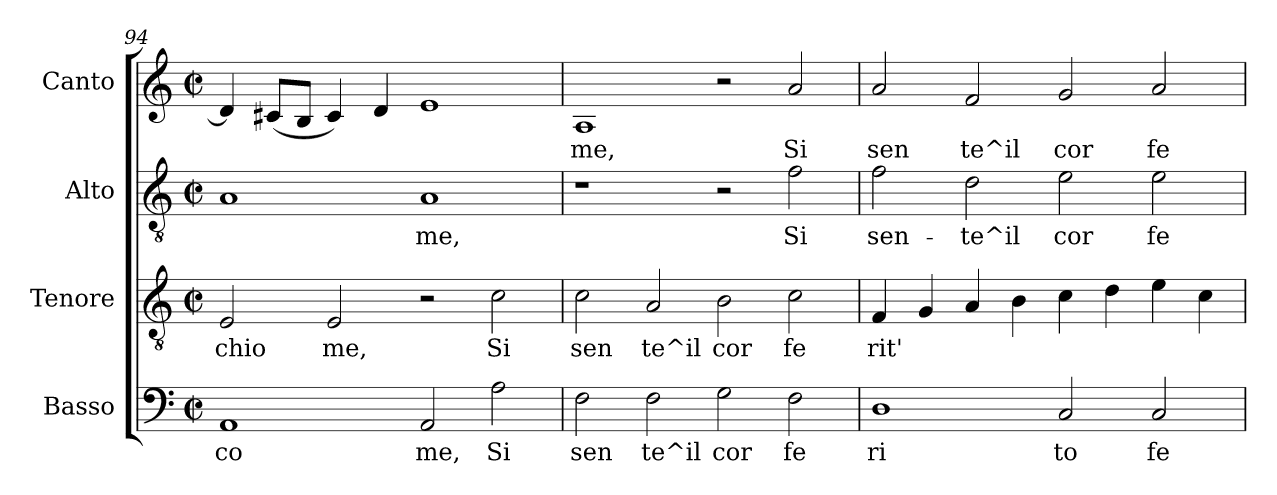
**kern	**text	**kern	**text	**kern	**text	**kern	**text
*part4	*part4	*part3	*part3	*part2	*part2	*part1	*part1
*staff4	*staff4	*staff3	*staff3	*staff2	*staff2	*staff1	*staff1
*I"Basso	*	*I"Tenore	*	*I"Alto	*	*I"Canto	*
*I'Basso	*	*I'Tenore	*	*I'Alto	*	*I'Canto	*
*clefF4	*	*clefGv2	*	*clefGv2	*	*clefG2	*
*k[]	*	*k[]	*	*k[]	*	*k[]	*
*C:	*	*C:	*	*C:	*	*C:	*
*M2/2	*	*M2/2	*	*M2/2	*	*M2/2	*
*met(c|)	*	*met(c|)	*	*met(c|)	*	*met(c|)	*
=94	=94	=94	=94	=94	=94	=94	=94
!	!LO:LY:b:cj	!	!LO:LY:b:cj	!	!LO:LY:b:cj	!	!LO:LY:a:cj
1AA	co	2E/	chio	1A	--	4d/]	.
!	!	!	!	!	!	!	!LO:LY:a:cj
.	.	.	.	.	.	(<8c#X/L	.
!	!	!	!	!	!	!	!LO:LY:a:cj
.	.	.	.	.	.	8B/J	.
!	!	!	!LO:LY:b:cj	!	!	!	!LO:LY:a:cj
.	.	2E/	me,	.	.	4c#/)	.
!	!	!	!	!	!	!	!LO:LY:a:cj
.	.	.	.	.	.	4d/	.
!	!LO:LY:b:cj	!	!	!	!LO:LY:b:cj	!	!LO:LY:a:cj
2AA/	me,	2r	.	1A	-me,	1e	.
!	!LO:LY:b:cj	!	!LO:LY:b:cj	!	!	!	!
2A\	Si	2c\	Si	.	.	.	.
=95	=95	=95	=95	=95	=95	=95	=95
!	!LO:LY:b:cj	!	!LO:LY:b:cj	!	!	!	!LO:LY:a:cj
2F\	sen	2c\	sen	1r	.	1A	me,
!	!LO:LY:b:cj	!	!LO:LY:b:cj	!	!	!	!
2F\	te^il	2A/	te^il	.	.	.	.
!	!LO:LY:b:cj	!	!LO:LY:b:cj	!	!	!	!
2G\	cor	2B\	cor	2r	.	2r	.
!	!LO:LY:b:cj	!	!LO:LY:b:cj	!	!LO:LY:b:cj	!	!LO:LY:a:cj
2F\	fe	2c\	fe	2f\	Si	2a/	Si
=96	=96	=96	=96	=96	=96	=96	=96
!	!LO:LY:b:cj	!	!LO:LY:b:cj	!	!LO:LY:b:cj	!	!LO:LY:a:cj
1D	ri	4F/	rit'	2f\	sen-	2a/	sen
!	!	!	!LO:LY:b:cj	!	!	!	!
.	.	4G/	.	.	.	.	.
!	!	!	!LO:LY:b:cj	!	!LO:LY:b:cj	!	!LO:LY:a:cj
.	.	4A/	.	2d\	-te^il	2f/	te^il
!	!	!	!LO:LY:b:cj	!	!	!	!
.	.	4B\	.	.	.	.	.
!	!LO:LY:b:cj	!	!LO:LY:b:cj	!	!LO:LY:b:cj	!	!LO:LY:a:cj
2C/	to	4c\	.	2e\	cor	2g/	cor
!	!	!	!LO:LY:b:cj	!	!	!	!
.	.	4d\	.	.	.	.	.
!	!LO:LY:b:cj	!	!LO:LY:b:cj	!	!LO:LY:b:cj	!	!LO:LY:a:cj
2C/	fe	4e\	.	2e\	fe-	2a/	fe
!	!	!	!LO:LY:b:cj	!	!	!	!
.	.	4c\	.	.	.	.	.
=	=	=	=	=	=	=	=
*-	*-	*-	*-	*-	*-	*-	*-
